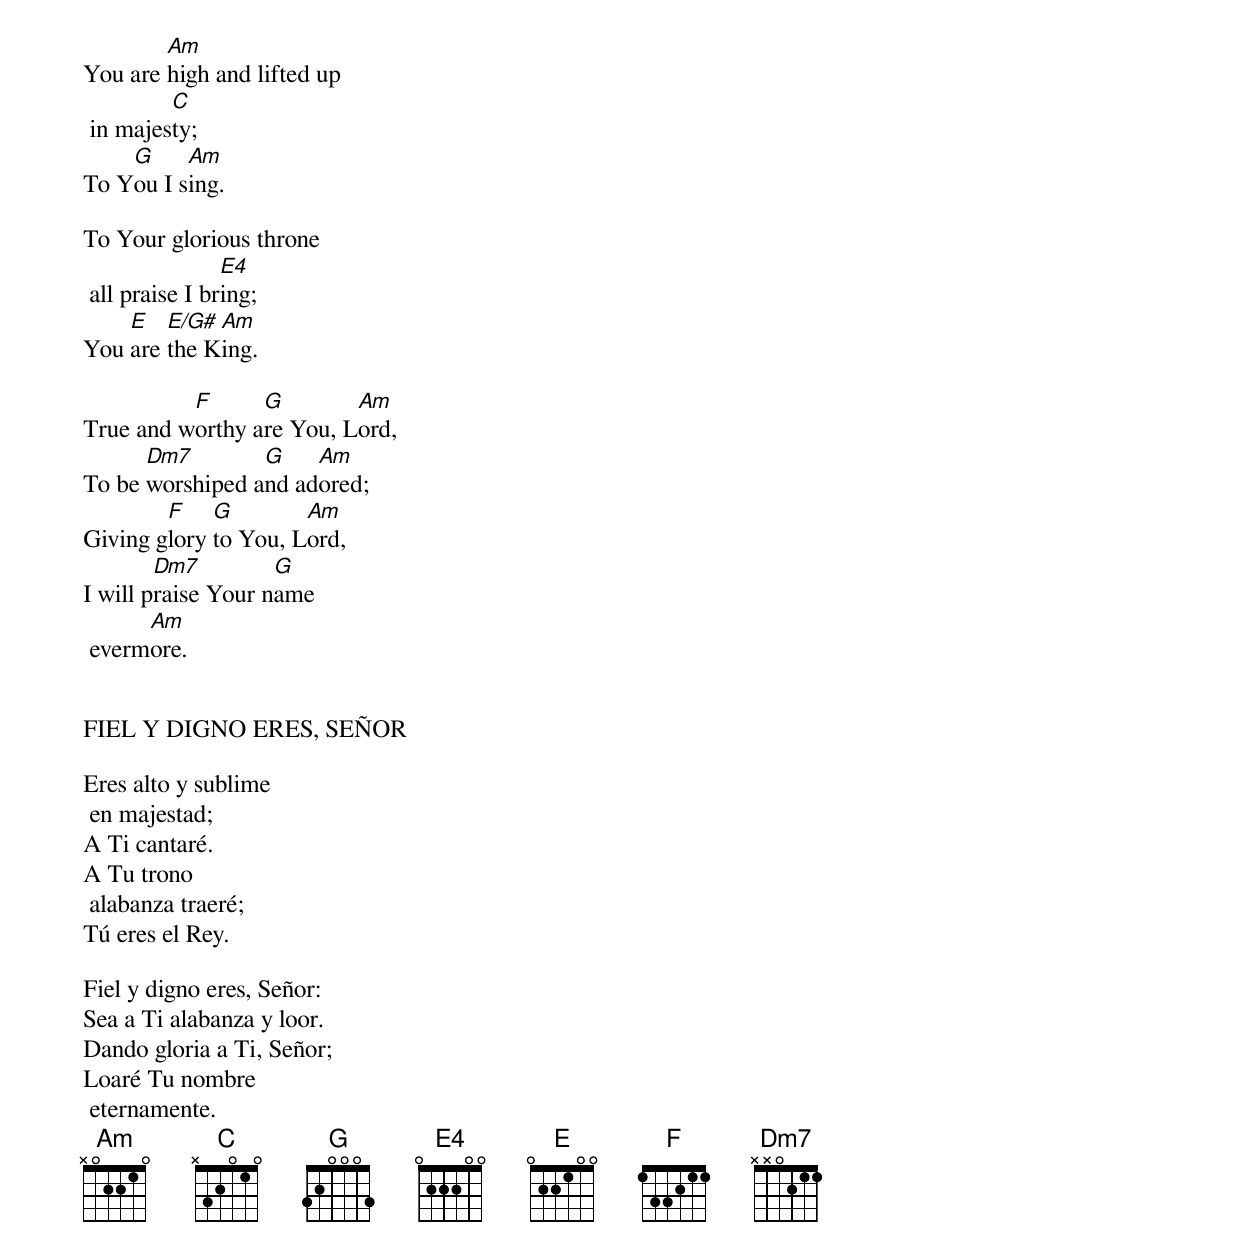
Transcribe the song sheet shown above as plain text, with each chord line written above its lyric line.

        Am
You are high and lifted up
         C
 in majesty;
    G     Am
To You I sing.

To Your glorious throne
                E4
 all praise I bring;
    E   E/G# Am
You are the King.

          F      G        Am
True and worthy are You, Lord,
      Dm7        G    Am
To be worshiped and adored;
        F    G        Am
Giving glory to You, Lord,
        Dm7         G
I will praise Your name
      Am
 evermore.


FIEL Y DIGNO ERES, SEÑOR

Eres alto y sublime
 en majestad;
A Ti cantaré.
A Tu trono
 alabanza traeré;
Tú eres el Rey.

Fiel y digno eres, Señor:
Sea a Ti alabanza y loor.
Dando gloria a Ti, Señor;
Loaré Tu nombre
 eternamente.
